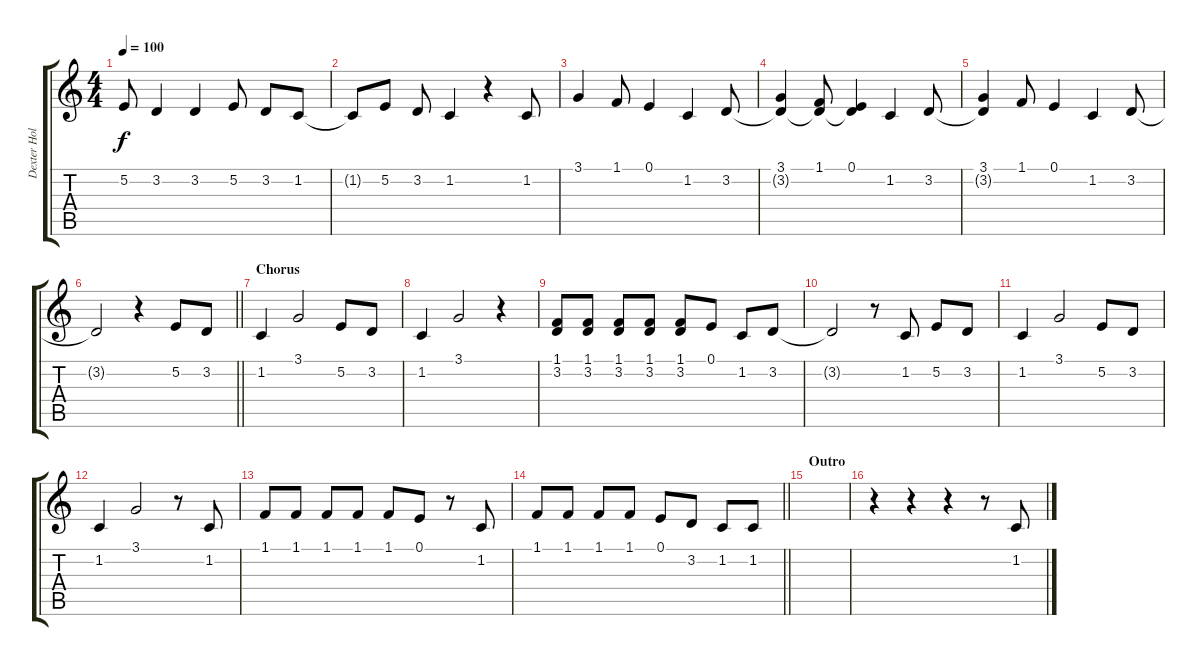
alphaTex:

\track ("Dexter Holland - Vocals" "Dexter Hol") {instrument altosax}
\staff {score tabs}
\tuning (E4 B3 G3 D3 A2 E2) {hide}
\ts (4 4)
\tempo 100
\clef g2
\ks c
5.2{t}.8{dy f} 3.2.4 3.2.4 5.2.8 3.2.8 1.2.8 |
1.2{t}.8 5.2.8 3.2.8 1.2.4 r.4 1.2.8 |
3.1.4 1.1.8 0.1.4 1.2.4 3.2.8 |
(3.1 3.2{t}).4 (1.1 3.2{t}).8 (0.1 3.2{t}).4 1.2.4 3.2.8 |
(3.1 3.2{t}).4 1.1.8 0.1.4 1.2.4 3.2.8 |
\barLineRight lightlight
3.2{t}.2 r.4 5.2.8 3.2.8 |
\section ("" "Chorus")
1.2.4 3.1.2 5.2.8 3.2.8 |
1.2.4 3.1.2 r.4 |
(1.1 3.2).8 (1.1 3.2).8 (1.1 3.2).8 (1.1 3.2).8 (1.1 3.2).8 0.1.8 1.2.8 3.2.8 |
3.2{t}.2 r.8 1.2.8 5.2.8 3.2.8 |
1.2.4 3.1.2 5.2.8 3.2.8 |
1.2.4 3.1.2 r.8 1.2.8 |
1.1.8 1.1.8 1.1.8 1.1.8 1.1.8 0.1.8 r.8 1.2.8 |
\barLineRight lightlight
1.1.8 1.1.8 1.1.8 1.1.8 0.1.8 3.2.8 1.2.8 1.2.8 |
\section ("" "Outro")
|
r.4 r.4 r.4 r.8 1.2.8
